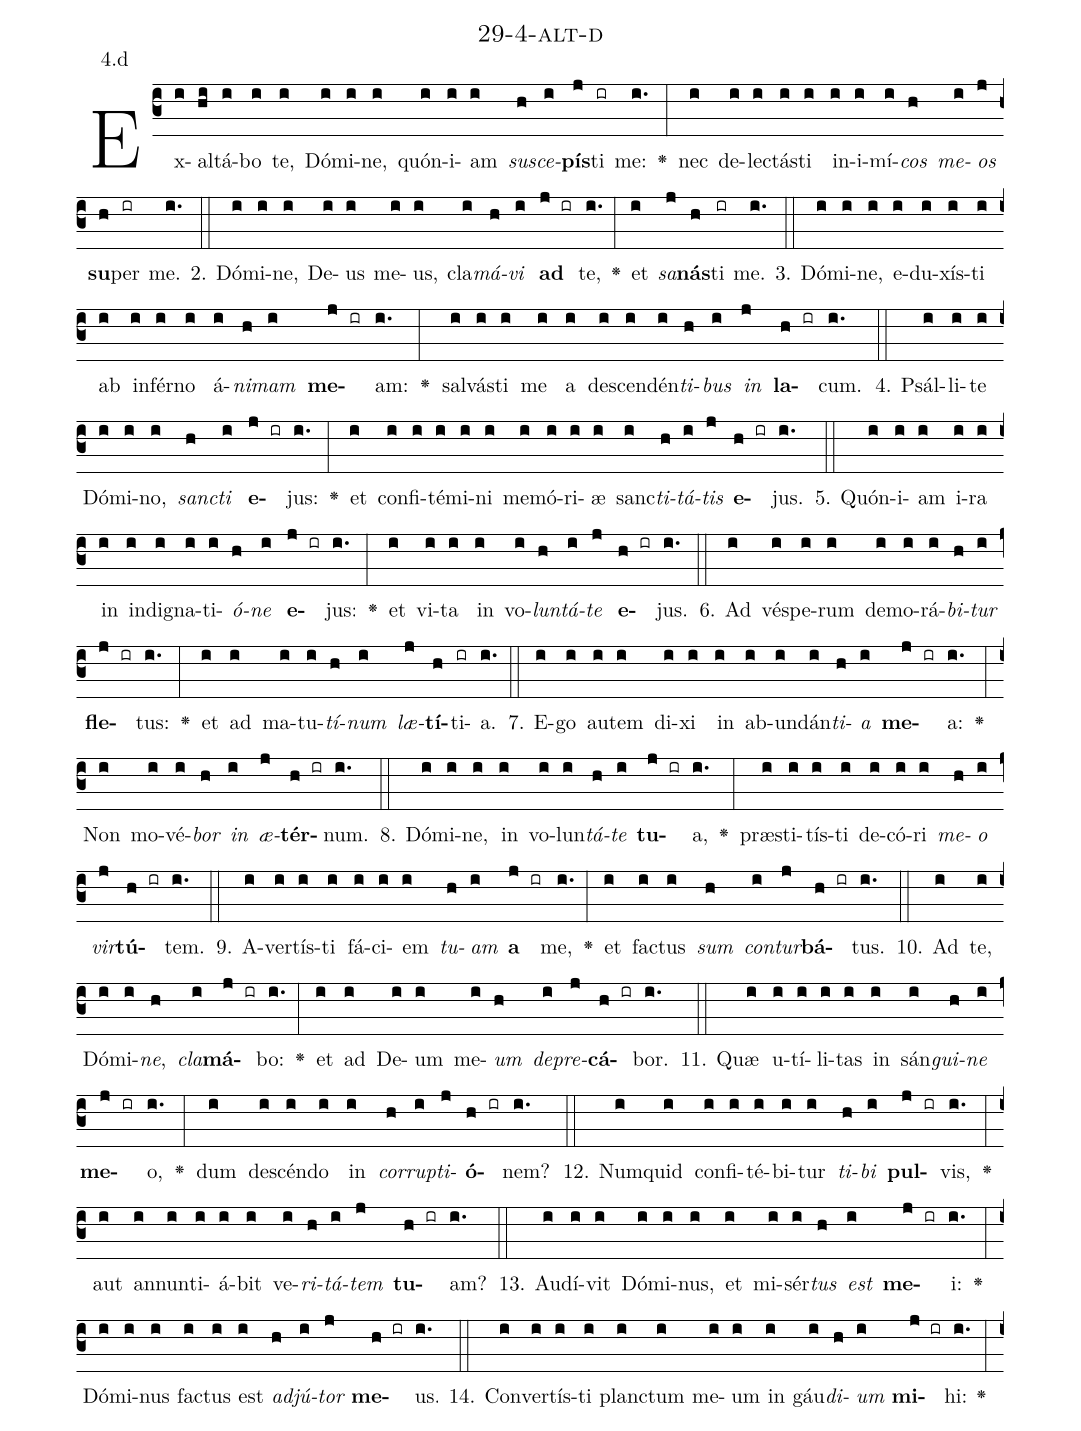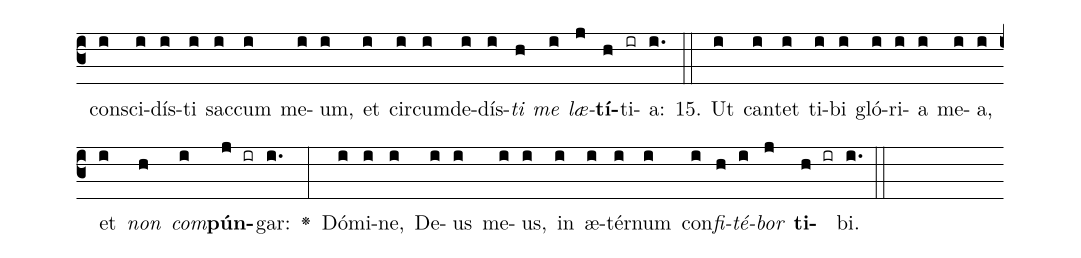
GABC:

name: 29-4-alt-d;
annotation: 4.d;
%%
(c3)Ex(i)al(hi)tá(i)bo(i) te,(i) Dó(i)mi(i)ne,(i) quón(i)i(i)am(i) <i>su</i>(h)<i>sce</i>(i)<b>pís</b>(j)ti(ir) me:(i.) <v>\greheightstar</v>(:) nec(i) de(i)lec(i)tás(i)ti(i) in(i)i(i)mí(i)<i>cos</i>(h) <i>me</i>(i)<i>os</i>(j) <b>su</b>(h)per(ir) me.(i.) (::)
2. Dó(i)mi(i)ne,(i) De(i)us(i) me(i)us,(i) cla(i)<i>má</i>(h)<i>vi</i>(i) <b>ad</b>(j ir) te,(i.) <v>\greheightstar</v>(:) et(i) <i>sa</i>(j)<b>nás</b>(h)ti(ir) me.(i.) (::)
3. Dó(i)mi(i)ne,(i) e(i)du(i)xís(i)ti(i) ab(i) in(i)fér(i)no(i) á(i)<i>ni</i>(h)<i>mam</i>(i) <b>me</b>(j ir)am:(i.) <v>\greheightstar</v>(:) sal(i)vás(i)ti(i) me(i) a(i) de(i)scen(i)dén(i)<i>ti</i>(h)<i>bus</i>(i) <i>in</i>(j) <b>la</b>(h ir)cum.(i.) (::)
4. Psál(i)li(i)te(i) Dó(i)mi(i)no,(i) <i>sanc</i>(h)<i>ti</i>(i) <b>e</b>(j ir)jus:(i.) <v>\greheightstar</v>(:) et(i) con(i)fi(i)té(i)mi(i)ni(i) me(i)mó(i)ri(i)æ(i) sanc(i)<i>ti</i>(h)<i>tá</i>(i)<i>tis</i>(j) <b>e</b>(h ir)jus.(i.) (::)
5. Quón(i)i(i)am(i) i(i)ra(i) in(i) in(i)di(i)gna(i)ti(i)<i>ó</i>(h)<i>ne</i>(i) <b>e</b>(j ir)jus:(i.) <v>\greheightstar</v>(:) et(i) vi(i)ta(i) in(i) vo(i)<i>lun</i>(h)<i>tá</i>(i)<i>te</i>(j) <b>e</b>(h ir)jus.(i.) (::)
6. Ad(i) vés(i)pe(i)rum(i) de(i)mo(i)rá(i)<i>bi</i>(h)<i>tur</i>(i) <b>fle</b>(j ir)tus:(i.) <v>\greheightstar</v>(:) et(i) ad(i) ma(i)tu(i)<i>tí</i>(h)<i>num</i>(i) <i>læ</i>(j)<b>tí</b>(h)ti(ir)a.(i.) (::)
7. E(i)go(i) au(i)tem(i) di(i)xi(i) in(i) ab(i)un(i)dán(i)<i>ti</i>(h)<i>a</i>(i) <b>me</b>(j ir)a:(i.) <v>\greheightstar</v>(:) Non(i) mo(i)vé(i)<i>bor</i>(h) <i>in</i>(i) <i>æ</i>(j)<b>tér</b>(h ir)num.(i.) (::)
8. Dó(i)mi(i)ne,(i) in(i) vo(i)lun(i)<i>tá</i>(h)<i>te</i>(i) <b>tu</b>(j ir)a,(i.) <v>\greheightstar</v>(:) præ(i)sti(i)tís(i)ti(i) de(i)có(i)ri(i) <i>me</i>(h)<i>o</i>(i) <i>vir</i>(j)<b>tú</b>(h ir)tem.(i.) (::)
9. A(i)ver(i)tís(i)ti(i) fá(i)ci(i)em(i) <i>tu</i>(h)<i>am</i>(i) <b>a</b>(j ir) me,(i.) <v>\greheightstar</v>(:) et(i) fac(i)tus(i) <i>sum</i>(h) <i>con</i>(i)<i>tur</i>(j)<b>bá</b>(h ir)tus.(i.) (::)
10. Ad(i) te,(i) Dó(i)mi(i)<i>ne</i>,(h) <i>cla</i>(i)<b>má</b>(j ir)bo:(i.) <v>\greheightstar</v>(:) et(i) ad(i) De(i)um(i) me(i)<i>um</i>(h) <i>de</i>(i)<i>pre</i>(j)<b>cá</b>(h ir)bor.(i.) (::)
11. Quæ(i) u(i)tí(i)li(i)tas(i) in(i) sán(i)<i>gui</i>(h)<i>ne</i>(i) <b>me</b>(j ir)o,(i.) <v>\greheightstar</v>(:) dum(i) de(i)scén(i)do(i) in(i) <i>cor</i>(h)<i>rup</i>(i)<i>ti</i>(j)<b>ó</b>(h ir)nem?(i.) (::)
12. Num(i)quid(i) con(i)fi(i)té(i)bi(i)tur(i) <i>ti</i>(h)<i>bi</i>(i) <b>pul</b>(j ir)vis,(i.) <v>\greheightstar</v>(:) aut(i) an(i)nun(i)ti(i)á(i)bit(i) ve(i)<i>ri</i>(h)<i>tá</i>(i)<i>tem</i>(j) <b>tu</b>(h ir)am?(i.) (::)
13. Au(i)dí(i)vit(i) Dó(i)mi(i)nus,(i) et(i) mi(i)sér(i)<i>tus</i>(h) <i>est</i>(i) <b>me</b>(j ir)i:(i.) <v>\greheightstar</v>(:) Dó(i)mi(i)nus(i) fac(i)tus(i) est(i) <i>ad</i>(h)<i>jú</i>(i)<i>tor</i>(j) <b>me</b>(h ir)us.(i.) (::)
14. Con(i)ver(i)tís(i)ti(i) planc(i)tum(i) me(i)um(i) in(i) gáu(i)<i>di</i>(h)<i>um</i>(i) <b>mi</b>(j ir)hi:(i.) <v>\greheightstar</v>(:) con(i)sci(i)dís(i)ti(i) sac(i)cum(i) me(i)um,(i) et(i) cir(i)cum(i)de(i)dís(i)<i>ti</i>(h) <i>me</i>(i) <i>læ</i>(j)<b>tí</b>(h)ti(ir)a:(i.) (::)
15. Ut(i) can(i)tet(i) ti(i)bi(i) gló(i)ri(i)a(i) me(i)a,(i) et(i) <i>non</i>(h) <i>com</i>(i)<b>pún</b>(j ir)gar:(i.) <v>\greheightstar</v>(:) Dó(i)mi(i)ne,(i) De(i)us(i) me(i)us,(i) in(i) æ(i)tér(i)num(i) con(i)<i>fi</i>(h)<i>té</i>(i)<i>bor</i>(j) <b>ti</b>(h ir)bi.(i.) (::)
